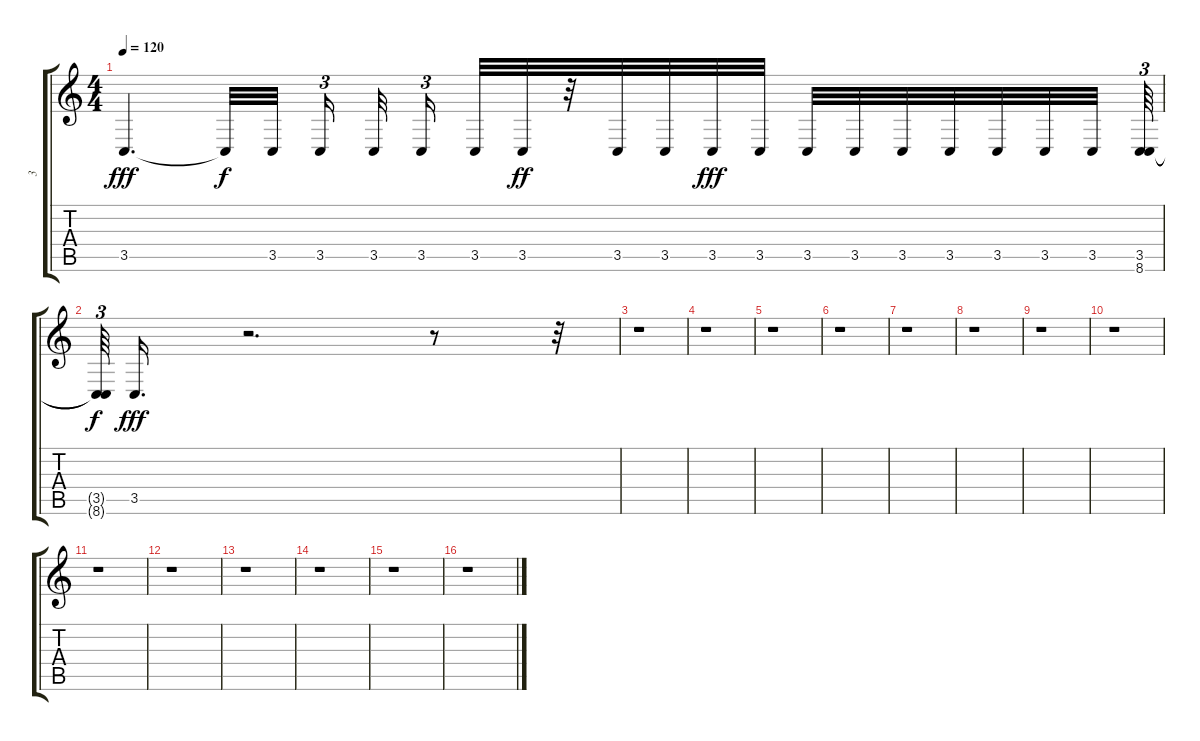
\track ("3" "3") {instrument lead2sawtooth}
\staff {score tabs}
\tuning (E4 B3 G3 D3 A2 E2) {hide}
\ts (4 4)
\tempo 120
\clef g2
\ks c
3.5.4{d dy fff} 3.5{t}.32{dy f} 3.5.32{beam splitsecondary} 3.5.16{tu (3 2)} 3.5.32 3.5.16{tu (3 2) beam splitsecondary} 3.5.32 3.5.32{dy ff} r.32 3.5.32 3.5.32 3.5.32{dy fff} 3.5.32 3.5.32 3.5.32 3.5.32 3.5.32 3.5.32 3.5.32 3.5.32{beam splitsecondary} (3.5 8.6).64{tu (3 2)} |
(3.5{t} 8.6{t}).64{tu (3 2) dy f} 3.5.16{d dy fff} r.2{d} r.8 r.32{tu (3 2)} |
r.1 |
r.1 |
r.1 |
r.1 |
r.1 |
r.1 |
r.1 |
r.1 |
r.1 |
r.1 |
r.1 |
r.1 |
r.1 |
r.1
